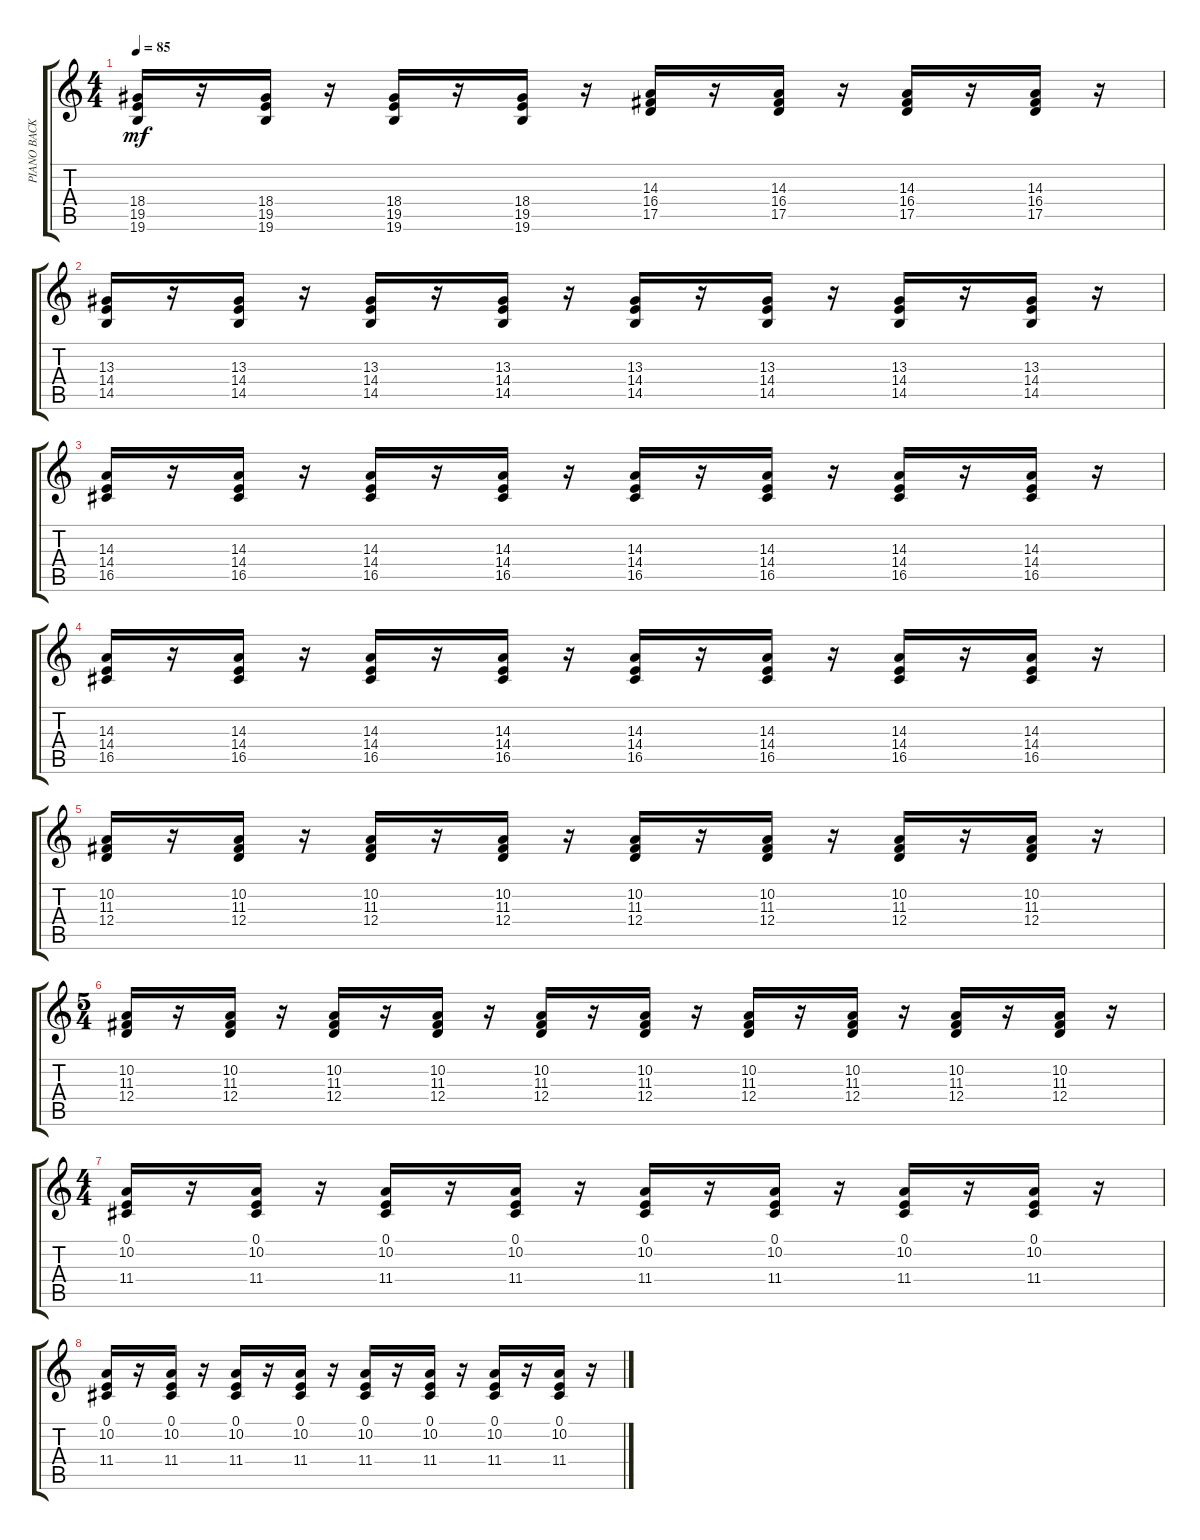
\track ("PIANO BACKING" "PIANO BACK") {instrument electricgrandpiano}
\staff {score tabs}
\tuning (E4 B3 G3 D3 A2 E2) {hide}
\ts (4 4)
\tempo 85
\clef g2
\ks c
(18.4 19.5 19.6).16{dy mf} r.16 (18.4 19.5 19.6).16 r.16 (18.4 19.5 19.6).16 r.16 (18.4 19.5 19.6).16 r.16 (14.3 16.4 17.5).16 r.16 (14.3 16.4 17.5).16 r.16 (14.3 16.4 17.5).16 r.16 (14.3 16.4 17.5).16 r.16 |
(13.3 14.4 14.5).16 r.16 (13.3 14.4 14.5).16 r.16 (13.3 14.4 14.5).16 r.16 (13.3 14.4 14.5).16 r.16 (13.3 14.4 14.5).16 r.16 (13.3 14.4 14.5).16 r.16 (13.3 14.4 14.5).16 r.16 (13.3 14.4 14.5).16 r.16 |
(14.3 14.4 16.5).16 r.16 (14.3 14.4 16.5).16 r.16 (14.3 14.4 16.5).16 r.16 (14.3 14.4 16.5).16 r.16 (14.3 14.4 16.5).16 r.16 (14.3 14.4 16.5).16 r.16 (14.3 14.4 16.5).16 r.16 (14.3 14.4 16.5).16 r.16 |
(14.3 14.4 16.5).16 r.16 (14.3 14.4 16.5).16 r.16 (14.3 14.4 16.5).16 r.16 (14.3 14.4 16.5).16 r.16 (14.3 14.4 16.5).16 r.16 (14.3 14.4 16.5).16 r.16 (14.3 14.4 16.5).16 r.16 (14.3 14.4 16.5).16 r.16 |
(10.2 11.3 12.4).16 r.16 (10.2 11.3 12.4).16 r.16 (10.2 11.3 12.4).16 r.16 (10.2 11.3 12.4).16 r.16 (10.2 11.3 12.4).16 r.16 (10.2 11.3 12.4).16 r.16 (10.2 11.3 12.4).16 r.16 (10.2 11.3 12.4).16 r.16 |
\ts (5 4)
(10.2 11.3 12.4).16 r.16 (10.2 11.3 12.4).16 r.16 (10.2 11.3 12.4).16 r.16 (10.2 11.3 12.4).16 r.16 (10.2 11.3 12.4).16 r.16 (10.2 11.3 12.4).16 r.16 (10.2 11.3 12.4).16 r.16 (10.2 11.3 12.4).16 r.16 (10.2 11.3 12.4).16 r.16 (10.2 11.3 12.4).16 r.16 |
\ts (4 4)
(0.1 10.2 11.4).16 r.16 (0.1 10.2 11.4).16 r.16 (0.1 10.2 11.4).16 r.16 (0.1 10.2 11.4).16 r.16 (0.1 10.2 11.4).16 r.16 (0.1 10.2 11.4).16 r.16 (0.1 10.2 11.4).16 r.16 (0.1 10.2 11.4).16 r.16 |
(0.1 10.2 11.4).16 r.16 (0.1 10.2 11.4).16 r.16 (0.1 10.2 11.4).16 r.16 (0.1 10.2 11.4).16 r.16 (0.1 10.2 11.4).16 r.16 (0.1 10.2 11.4).16 r.16 (0.1 10.2 11.4).16 r.16 (0.1 10.2 11.4).16 r.16
